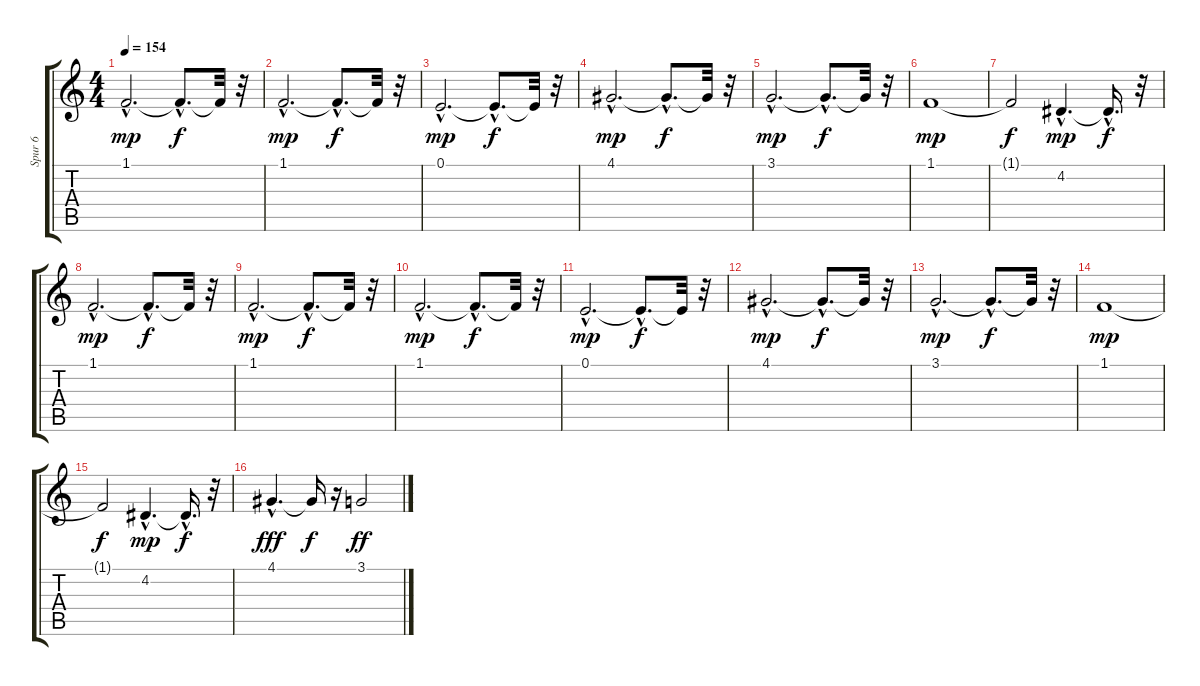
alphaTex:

\track ("Spur 6" "Spur 6") {instrument acousticgrandpiano}
\staff {score tabs}
\tuning (E4 B3 G3 D3 A2 E2) {hide}
\ts (4 4)
\tempo 154
\clef g2
\ks c
1.1{hac}.2{d dy mp} 1.1{hac t}.8{d dy f} 1.1{t}.32 r.32 |
1.1{hac}.2{d dy mp} 1.1{hac t}.8{d dy f} 1.1{t}.32 r.32 |
0.1{hac}.2{d dy mp} 0.1{hac t}.8{d dy f} 0.1{t}.32 r.32 |
4.1{hac}.2{d dy mp} 4.1{hac t}.8{d dy f} 4.1{t}.32 r.32 |
3.1{hac}.2{d dy mp} 3.1{hac t}.8{d dy f} 3.1{t}.32 r.32 |
1.1.1{dy mp} |
1.1{t}.2{dy f} 4.2{hac}.4{d dy mp} 4.2{hac t}.16{d dy f} r.32 |
1.1{hac}.2{d dy mp} 1.1{hac t}.8{d dy f} 1.1{t}.32 r.32 |
1.1{hac}.2{d dy mp} 1.1{hac t}.8{d dy f} 1.1{t}.32 r.32 |
1.1{hac}.2{d dy mp} 1.1{hac t}.8{d dy f} 1.1{t}.32 r.32 |
0.1{hac}.2{d dy mp} 0.1{hac t}.8{d dy f} 0.1{t}.32 r.32 |
4.1{hac}.2{d dy mp} 4.1{hac t}.8{d dy f} 4.1{t}.32 r.32 |
3.1{hac}.2{d dy mp} 3.1{hac t}.8{d dy f} 3.1{t}.32 r.32 |
1.1.1{dy mp} |
1.1{t}.2{dy f} 4.2{hac}.4{d dy mp} 4.2{hac t}.16{d dy f} r.32 |
4.1{hac}.4{d dy fff} 4.1{t}.16{dy f} r.16 3.1.2{dy ff}
